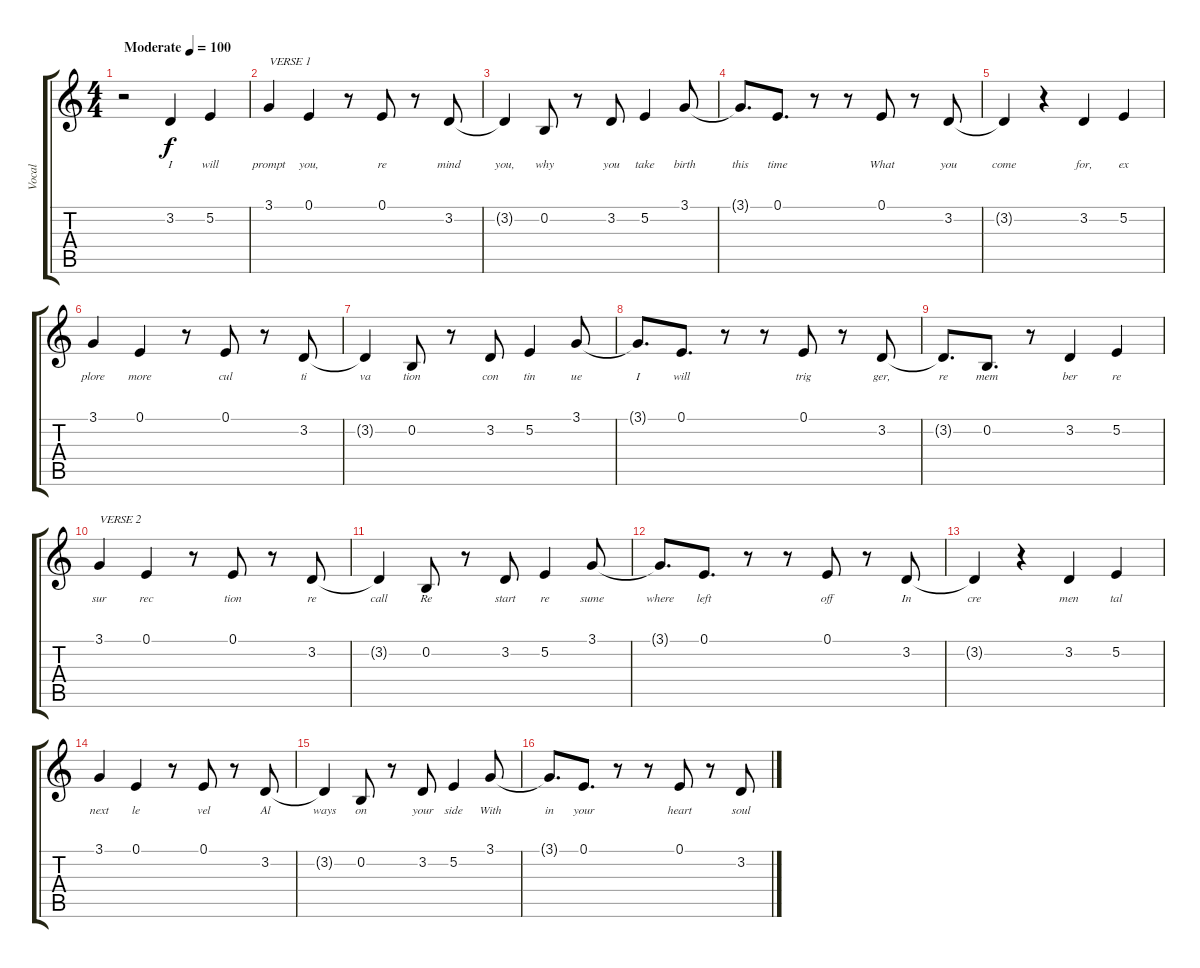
\track ("Vocal" "Vocal") {instrument acousticgrandpiano}
\staff {score tabs}
\tuning (E4 B3 G3 D3 A2 E2) {hide}
\ts (4 4)
\tempo (100 "Moderate")
\clef g2
\ks c
r.2{dy f instrument acousticgrandpiano} 3.2.4{lyrics (0 "I") lyrics (1 "") lyrics (2 "") lyrics (3 "") lyrics (4 "")} 5.2.4{lyrics (0 "will") lyrics (1 "") lyrics (2 "") lyrics (3 "") lyrics (4 "")} |
3.1.4{txt "VERSE 1" lyrics (0 "prompt") lyrics (1 "") lyrics (2 "") lyrics (3 "") lyrics (4 "")} 0.1.4{lyrics (0 "you,") lyrics (1 "") lyrics (2 "") lyrics (3 "") lyrics (4 "")} r.8 0.1.8{lyrics (0 "re") lyrics (1 "") lyrics (2 "") lyrics (3 "") lyrics (4 "")} r.8 3.2.8{lyrics (0 "mind") lyrics (1 "") lyrics (2 "") lyrics (3 "") lyrics (4 "")} |
3.2{t}.4{lyrics (0 "you,") lyrics (1 "") lyrics (2 "") lyrics (3 "") lyrics (4 "")} 0.2.8{lyrics (0 "why") lyrics (1 "") lyrics (2 "") lyrics (3 "") lyrics (4 "")} r.8 3.2.8{lyrics (0 "you") lyrics (1 "") lyrics (2 "") lyrics (3 "") lyrics (4 "")} 5.2.4{lyrics (0 "take") lyrics (1 "") lyrics (2 "") lyrics (3 "") lyrics (4 "")} 3.1.8{lyrics (0 "birth") lyrics (1 "") lyrics (2 "") lyrics (3 "") lyrics (4 "")} |
3.1{t}.8{d lyrics (0 "this") lyrics (1 "") lyrics (2 "") lyrics (3 "") lyrics (4 "")} 0.1.8{d lyrics (0 "time") lyrics (1 "") lyrics (2 "") lyrics (3 "") lyrics (4 "")} r.8 r.8 0.1.8{lyrics (0 "What") lyrics (1 "") lyrics (2 "") lyrics (3 "") lyrics (4 "")} r.8 3.2.8{lyrics (0 "you") lyrics (1 "") lyrics (2 "") lyrics (3 "") lyrics (4 "")} |
3.2{t}.4{lyrics (0 "come") lyrics (1 "") lyrics (2 "") lyrics (3 "") lyrics (4 "")} r.4 3.2.4{lyrics (0 "for,") lyrics (1 "") lyrics (2 "") lyrics (3 "") lyrics (4 "")} 5.2.4{lyrics (0 "ex") lyrics (1 "") lyrics (2 "") lyrics (3 "") lyrics (4 "")} |
3.1.4{lyrics (0 "plore") lyrics (1 "") lyrics (2 "") lyrics (3 "") lyrics (4 "")} 0.1.4{lyrics (0 "more") lyrics (1 "") lyrics (2 "") lyrics (3 "") lyrics (4 "")} r.8 0.1.8{lyrics (0 "cul") lyrics (1 "") lyrics (2 "") lyrics (3 "") lyrics (4 "")} r.8 3.2.8{lyrics (0 "ti") lyrics (1 "") lyrics (2 "") lyrics (3 "") lyrics (4 "")} |
3.2{t}.4{lyrics (0 "va") lyrics (1 "") lyrics (2 "") lyrics (3 "") lyrics (4 "")} 0.2.8{lyrics (0 "tion") lyrics (1 "") lyrics (2 "") lyrics (3 "") lyrics (4 "")} r.8 3.2.8{lyrics (0 "con") lyrics (1 "") lyrics (2 "") lyrics (3 "") lyrics (4 "")} 5.2.4{lyrics (0 "tin") lyrics (1 "") lyrics (2 "") lyrics (3 "") lyrics (4 "")} 3.1.8{lyrics (0 "ue") lyrics (1 "") lyrics (2 "") lyrics (3 "") lyrics (4 "")} |
3.1{t}.8{d lyrics (0 "I") lyrics (1 "") lyrics (2 "") lyrics (3 "") lyrics (4 "")} 0.1.8{d lyrics (0 "will") lyrics (1 "") lyrics (2 "") lyrics (3 "") lyrics (4 "")} r.8 r.8 0.1.8{lyrics (0 "trig") lyrics (1 "") lyrics (2 "") lyrics (3 "") lyrics (4 "")} r.8 3.2.8{lyrics (0 "ger,") lyrics (1 "") lyrics (2 "") lyrics (3 "") lyrics (4 "")} |
3.2{t}.8{d lyrics (0 "re") lyrics (1 "") lyrics (2 "") lyrics (3 "") lyrics (4 "")} 0.2.8{d lyrics (0 "mem") lyrics (1 "") lyrics (2 "") lyrics (3 "") lyrics (4 "")} r.8 3.2.4{lyrics (0 "ber") lyrics (1 "") lyrics (2 "") lyrics (3 "") lyrics (4 "")} 5.2.4{lyrics (0 "re") lyrics (1 "") lyrics (2 "") lyrics (3 "") lyrics (4 "")} |
3.1.4{txt "VERSE 2" lyrics (0 "sur") lyrics (1 "") lyrics (2 "") lyrics (3 "") lyrics (4 "")} 0.1.4{lyrics (0 "rec") lyrics (1 "") lyrics (2 "") lyrics (3 "") lyrics (4 "")} r.8 0.1.8{lyrics (0 "tion") lyrics (1 "") lyrics (2 "") lyrics (3 "") lyrics (4 "")} r.8 3.2.8{lyrics (0 "re") lyrics (1 "") lyrics (2 "") lyrics (3 "") lyrics (4 "")} |
3.2{t}.4{lyrics (0 "call") lyrics (1 "") lyrics (2 "") lyrics (3 "") lyrics (4 "")} 0.2.8{lyrics (0 "Re") lyrics (1 "") lyrics (2 "") lyrics (3 "") lyrics (4 "")} r.8 3.2.8{lyrics (0 "start") lyrics (1 "") lyrics (2 "") lyrics (3 "") lyrics (4 "")} 5.2.4{lyrics (0 "re") lyrics (1 "") lyrics (2 "") lyrics (3 "") lyrics (4 "")} 3.1.8{lyrics (0 "sume") lyrics (1 "") lyrics (2 "") lyrics (3 "") lyrics (4 "")} |
3.1{t}.8{d lyrics (0 "where") lyrics (1 "") lyrics (2 "") lyrics (3 "") lyrics (4 "")} 0.1.8{d lyrics (0 "left") lyrics (1 "") lyrics (2 "") lyrics (3 "") lyrics (4 "")} r.8 r.8 0.1.8{lyrics (0 "off") lyrics (1 "") lyrics (2 "") lyrics (3 "") lyrics (4 "")} r.8 3.2.8{lyrics (0 "In") lyrics (1 "") lyrics (2 "") lyrics (3 "") lyrics (4 "")} |
3.2{t}.4{lyrics (0 "cre") lyrics (1 "") lyrics (2 "") lyrics (3 "") lyrics (4 "")} r.4 3.2.4{lyrics (0 "men") lyrics (1 "") lyrics (2 "") lyrics (3 "") lyrics (4 "")} 5.2.4{lyrics (0 "tal") lyrics (1 "") lyrics (2 "") lyrics (3 "") lyrics (4 "")} |
3.1.4{lyrics (0 "next") lyrics (1 "") lyrics (2 "") lyrics (3 "") lyrics (4 "")} 0.1.4{lyrics (0 "le") lyrics (1 "") lyrics (2 "") lyrics (3 "") lyrics (4 "")} r.8 0.1.8{lyrics (0 "vel") lyrics (1 "") lyrics (2 "") lyrics (3 "") lyrics (4 "")} r.8 3.2.8{lyrics (0 "Al") lyrics (1 "") lyrics (2 "") lyrics (3 "") lyrics (4 "")} |
3.2{t}.4{lyrics (0 "ways") lyrics (1 "") lyrics (2 "") lyrics (3 "") lyrics (4 "")} 0.2.8{lyrics (0 "on") lyrics (1 "") lyrics (2 "") lyrics (3 "") lyrics (4 "")} r.8 3.2.8{lyrics (0 "your") lyrics (1 "") lyrics (2 "") lyrics (3 "") lyrics (4 "")} 5.2.4{lyrics (0 "side") lyrics (1 "") lyrics (2 "") lyrics (3 "") lyrics (4 "")} 3.1.8{lyrics (0 "With") lyrics (1 "") lyrics (2 "") lyrics (3 "") lyrics (4 "")} |
3.1{t}.8{d lyrics (0 "in") lyrics (1 "") lyrics (2 "") lyrics (3 "") lyrics (4 "")} 0.1.8{d lyrics (0 "your") lyrics (1 "") lyrics (2 "") lyrics (3 "") lyrics (4 "")} r.8 r.8 0.1.8{lyrics (0 "heart") lyrics (1 "") lyrics (2 "") lyrics (3 "") lyrics (4 "")} r.8 3.2.8{lyrics (0 "soul") lyrics (1 "") lyrics (2 "") lyrics (3 "") lyrics (4 "")}
